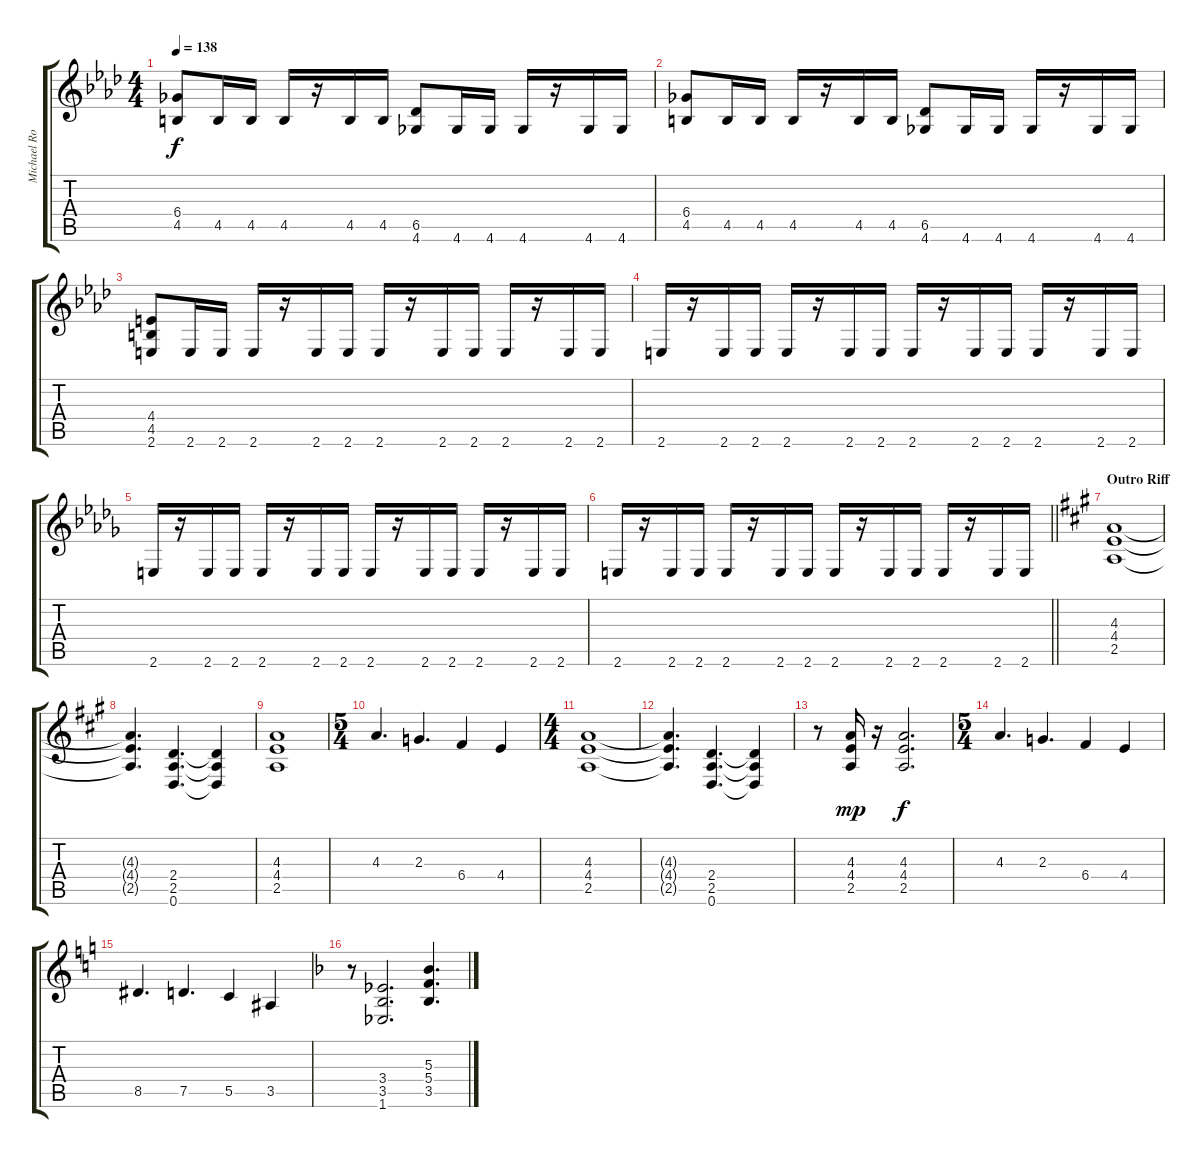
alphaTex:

\track ("Michael Romeo (guitar)" "Michael Ro") {instrument distortionguitar}
\staff {score tabs}
\tuning (D4 A3 F3 C3 G2 D2) {hide}
\ts (4 4)
\tempo 138
\clef g2
\ks fminor
(6.4 4.5).8{dy f} 4.5.16 4.5.16 4.5.16 r.16 4.5.16 4.5.16 (6.5 4.6).8 4.6.16 4.6.16 4.6.16 r.16 4.6.16 4.6.16 |
(6.4 4.5).8 4.5.16 4.5.16 4.5.16 r.16 4.5.16 4.5.16 (6.5 4.6).8 4.6.16 4.6.16 4.6.16 r.16 4.6.16 4.6.16 |
(4.4 4.5 2.6).8 2.6.16 2.6.16 2.6.16 r.16 2.6.16 2.6.16 2.6.16 r.16 2.6.16 2.6.16 2.6.16 r.16 2.6.16 2.6.16 |
2.6.16 r.16 2.6.16 2.6.16 2.6.16 r.16 2.6.16 2.6.16 2.6.16 r.16 2.6.16 2.6.16 2.6.16 r.16 2.6.16 2.6.16 |
\ks bbminor
2.6.16 r.16 2.6.16 2.6.16 2.6.16 r.16 2.6.16 2.6.16 2.6.16 r.16 2.6.16 2.6.16 2.6.16 r.16 2.6.16 2.6.16 |
\barLineRight lightlight
2.6.16 r.16 2.6.16 2.6.16 2.6.16 r.16 2.6.16 2.6.16 2.6.16 r.16 2.6.16 2.6.16 2.6.16 r.16 2.6.16 2.6.16 |
\section ("" "Outro Riff")
\ks f#minor
(4.3 4.4 2.5).1 |
(4.3{t} 4.4{t} 2.5{t}).4{d} (2.4 2.5 0.6).4{d} (2.4{t} 2.5{t} 0.6{t}).4 |
(4.3 4.4 2.5).1 |
\ts (5 4)
4.3.4{d} 2.3.4{d} 6.4.4 4.4.4 |
\ts (4 4)
(4.3 4.4 2.5).1 |
(4.3{t} 4.4{t} 2.5{t}).4{d} (2.4 2.5 0.6).4{d} (2.4{t} 2.5{t} 0.6{t}).4 |
r.8 (4.3 4.4 2.5).16{dy mp} r.16 (4.3 4.4 2.5).2{d dy f} |
\ts (5 4)
4.3.4{d} 2.3.4{d} 6.4.4 4.4.4 |
\ks aminor
8.5.4{d} 7.5.4{d} 5.5.4 3.5.4 |
\ks dminor
r.8 (3.4 3.5 1.6).2{d} (5.3 5.4 3.5).4{d}
